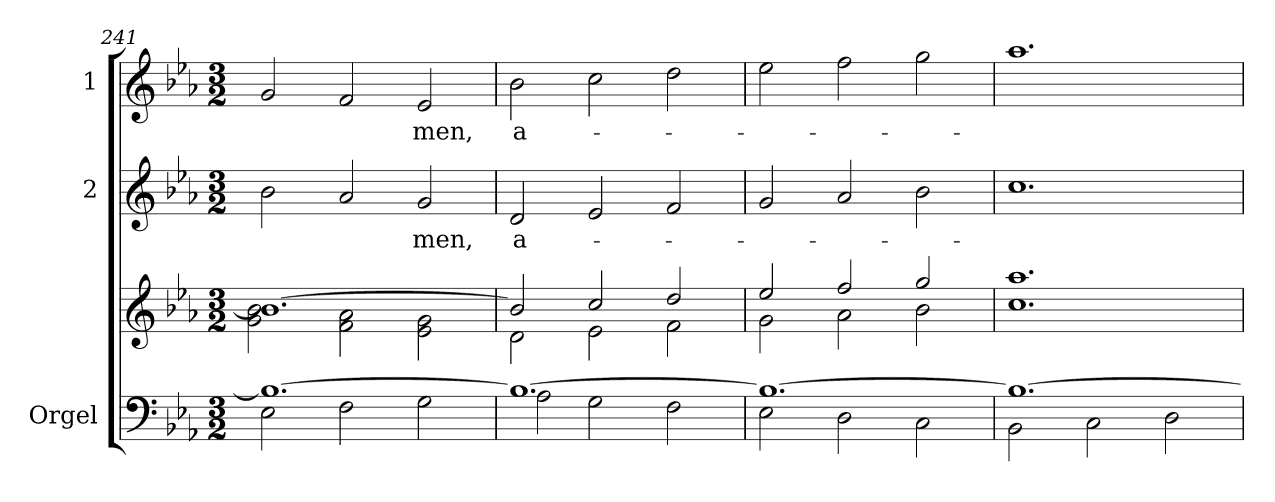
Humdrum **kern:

**kern	**kern	**kern	**text	**kern	**text
*part3	*part3	*part2	*part2	*part1	*part1
*staff4	*staff3	*staff2	*staff2	*staff1	*staff1
*I"Orgel	*	*I"2	*	*I"1	*
*I'Org.	*	*	*	*	*
*clefF4	*clefG2	*clefG2	*	*clefG2	*
*k[b-e-a-]	*k[b-e-a-]	*k[b-e-a-]	*	*k[b-e-a-]	*
*E-:	*E-:	*E-:	*	*E-:	*
*M3/2	*M3/2	*M3/2	*	*M3/2	*
=241	=241	=241	=241	=241	=241
*^	*^	*	*	*	*
1.B-_	2E-\	1.b-_	2g\ 2b-\	2b-\	.	2g/	.
.	2F\	.	2f\ 2a-\	2a-/	.	2f/	.
!	!	!	!	!	!LO:LY:b	!	!LO:LY:b
.	2G\	.	2e-\ 2g\	2g/	-men,	2e-/	-men,
=242	=242	=242	=242	=242	=242	=242	=242
!	!	!	!	!	!LO:LY:b	!	!LO:LY:b
1.B-_	2A-\	2b-/]	2d\	2d/	a-	2b-\	a-
.	2G\	2cc/	2e-\	2e-/	.	2cc\	.
.	2F\	2dd/	2f\	2f/	.	2dd\	.
=243	=243	=243	=243	=243	=243	=243	=243
1.B-_	2E-\	2ee-/	2g\	2g/	.	2ee-\	.
.	2D\	2ff/	2a-\	2a-/	.	2ff\	.
.	2C\	2gg/	2b-\	2b-\	.	2gg\	.
!!LO:LB:g=z
=244	=244	=244	=244	=244	=244	=244	=244
1.B-_	2BB-\	1.aa-	1.cc	1.cc	.	1.aa-	.
.	2C\	.	.	.	.	.	.
.	2D\	.	.	.	.	.	.
*v	*v	*	*	*	*	*	*
*	*v	*v	*	*	*	*
=	=	=	=	=	=
*-	*-	*-	*-	*-	*-
